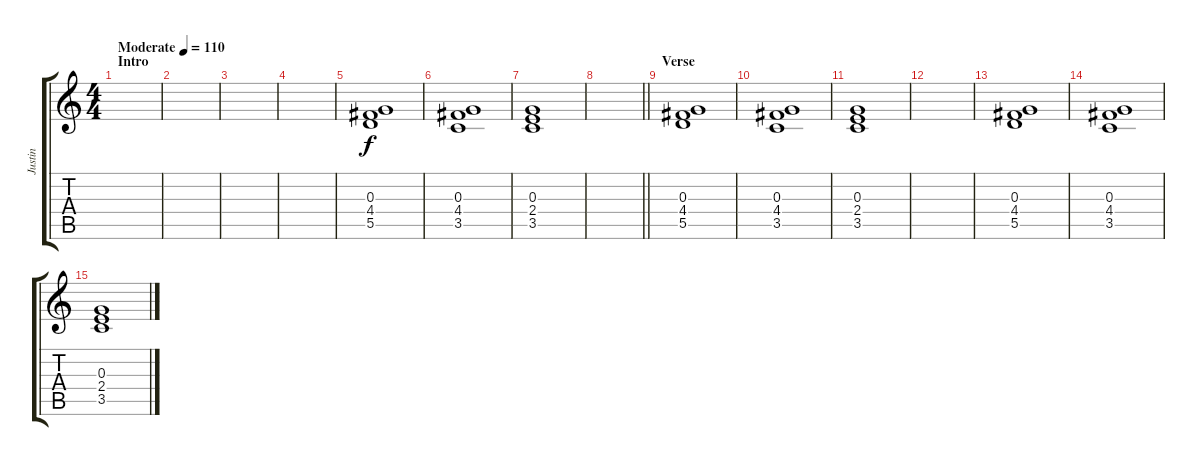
\track ("Justin" "Justin") {instrument overdrivenguitar}
\staff {score tabs}
\tuning (E4 B3 G3 D3 A2 D2) {hide}
\ts (4 4)
\section ("" "Intro")
\tempo (110 "Moderate")
\clef g2
\ks c
|
|
|
|
(0.3 4.4 5.5).1 |
(0.3 4.4 3.5).1 |
(0.3 2.4 3.5).1 |
\barLineRight lightlight
|
\section ("" "Verse")
(0.3 4.4 5.5).1 |
(0.3 4.4 3.5).1 |
(0.3 2.4 3.5).1 |
|
(0.3 4.4 5.5).1 |
(0.3 4.4 3.5).1 |
(0.3 2.4 3.5).1
